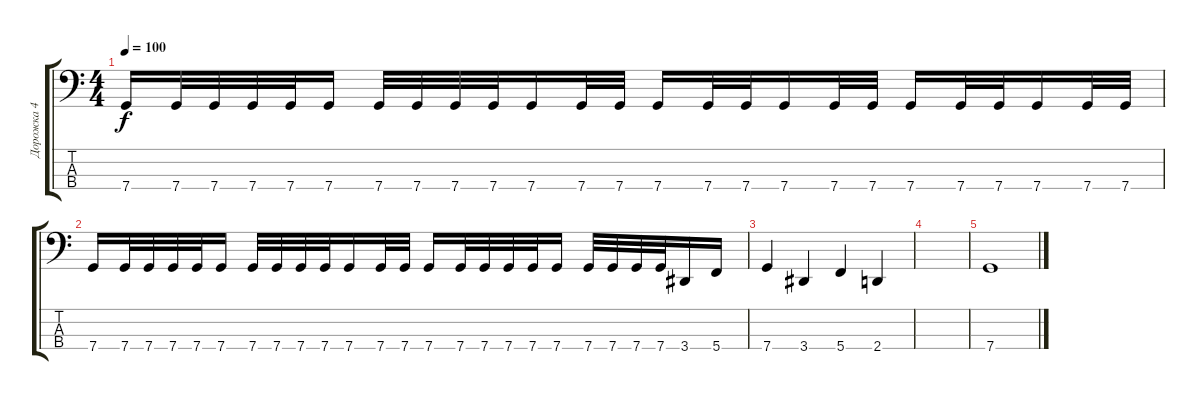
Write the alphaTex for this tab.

\track ("Дорожка 4" "Дорожка 4") {instrument electricbassfinger}
\staff {score tabs}
\tuning (F2 C2 G1 C1) {hide}
\ts (4 4)
\tempo 100
\clef f4
\ks c
7.4.16{dy f} 7.4.32 7.4.32 7.4.32 7.4.32 7.4.16 7.4.32 7.4.32 7.4.32 7.4.32 7.4.16 7.4.32 7.4.32 7.4.16 7.4.32 7.4.32 7.4.16 7.4.32 7.4.32 7.4.16 7.4.32 7.4.32 7.4.16 7.4.32 7.4.32 |
7.4.16 7.4.32 7.4.32 7.4.32 7.4.32 7.4.16 7.4.32 7.4.32 7.4.32 7.4.32 7.4.16 7.4.32 7.4.32 7.4.16 7.4.32 7.4.32 7.4.32 7.4.32 7.4.16 7.4.32 7.4.32 7.4.32 7.4.32 3.4.16 5.4.16 |
7.4.4 3.4.4 5.4.4 2.4.4 |
|
7.4.1
